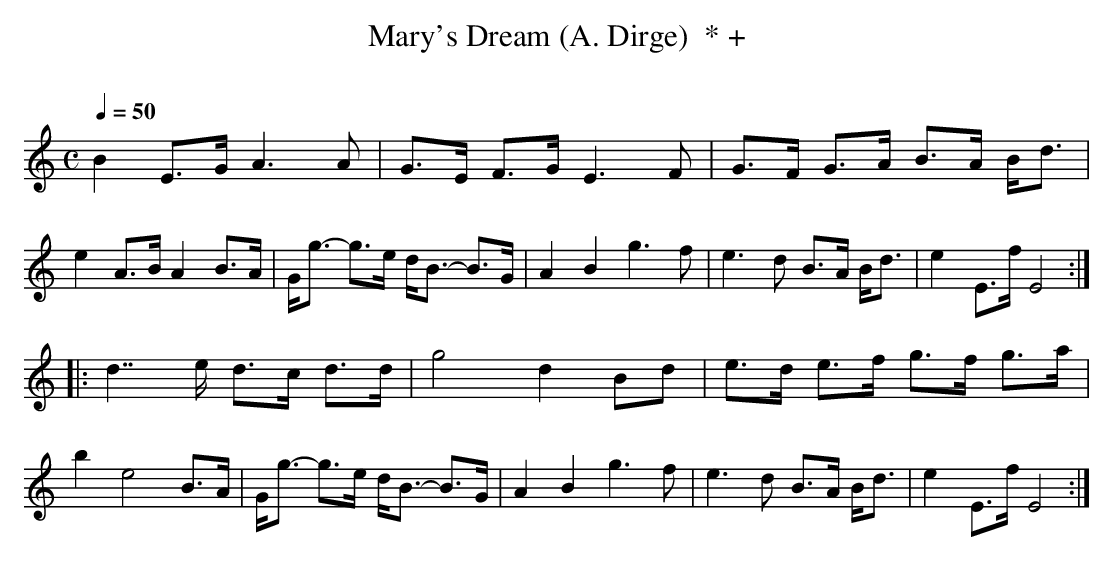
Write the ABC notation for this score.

X:1
T:Mary's Dream (A. Dirge)  * +
C:
M:C
L:1/16
Q:1/4=50
K:C
B4 E3G A6 A2|G3E F3G E6 F2|G3F G3A B3A Bd3|e4 A3B A4 B3A|Gg3 -g3e dB3 -B3G|A4 B4 g6 f2|e6 d2 B3A Bd3|e4 E3f E8:|
|:d7 e d3c d3d|g8 d4 B2d2|e3d e3f g3f g3a|b4 e8 B3A|Gg3 -g3e dB3 -B3G|A4 B4 g6 f2|e6 d2 B3A Bd3| e4 E3f E8:|
